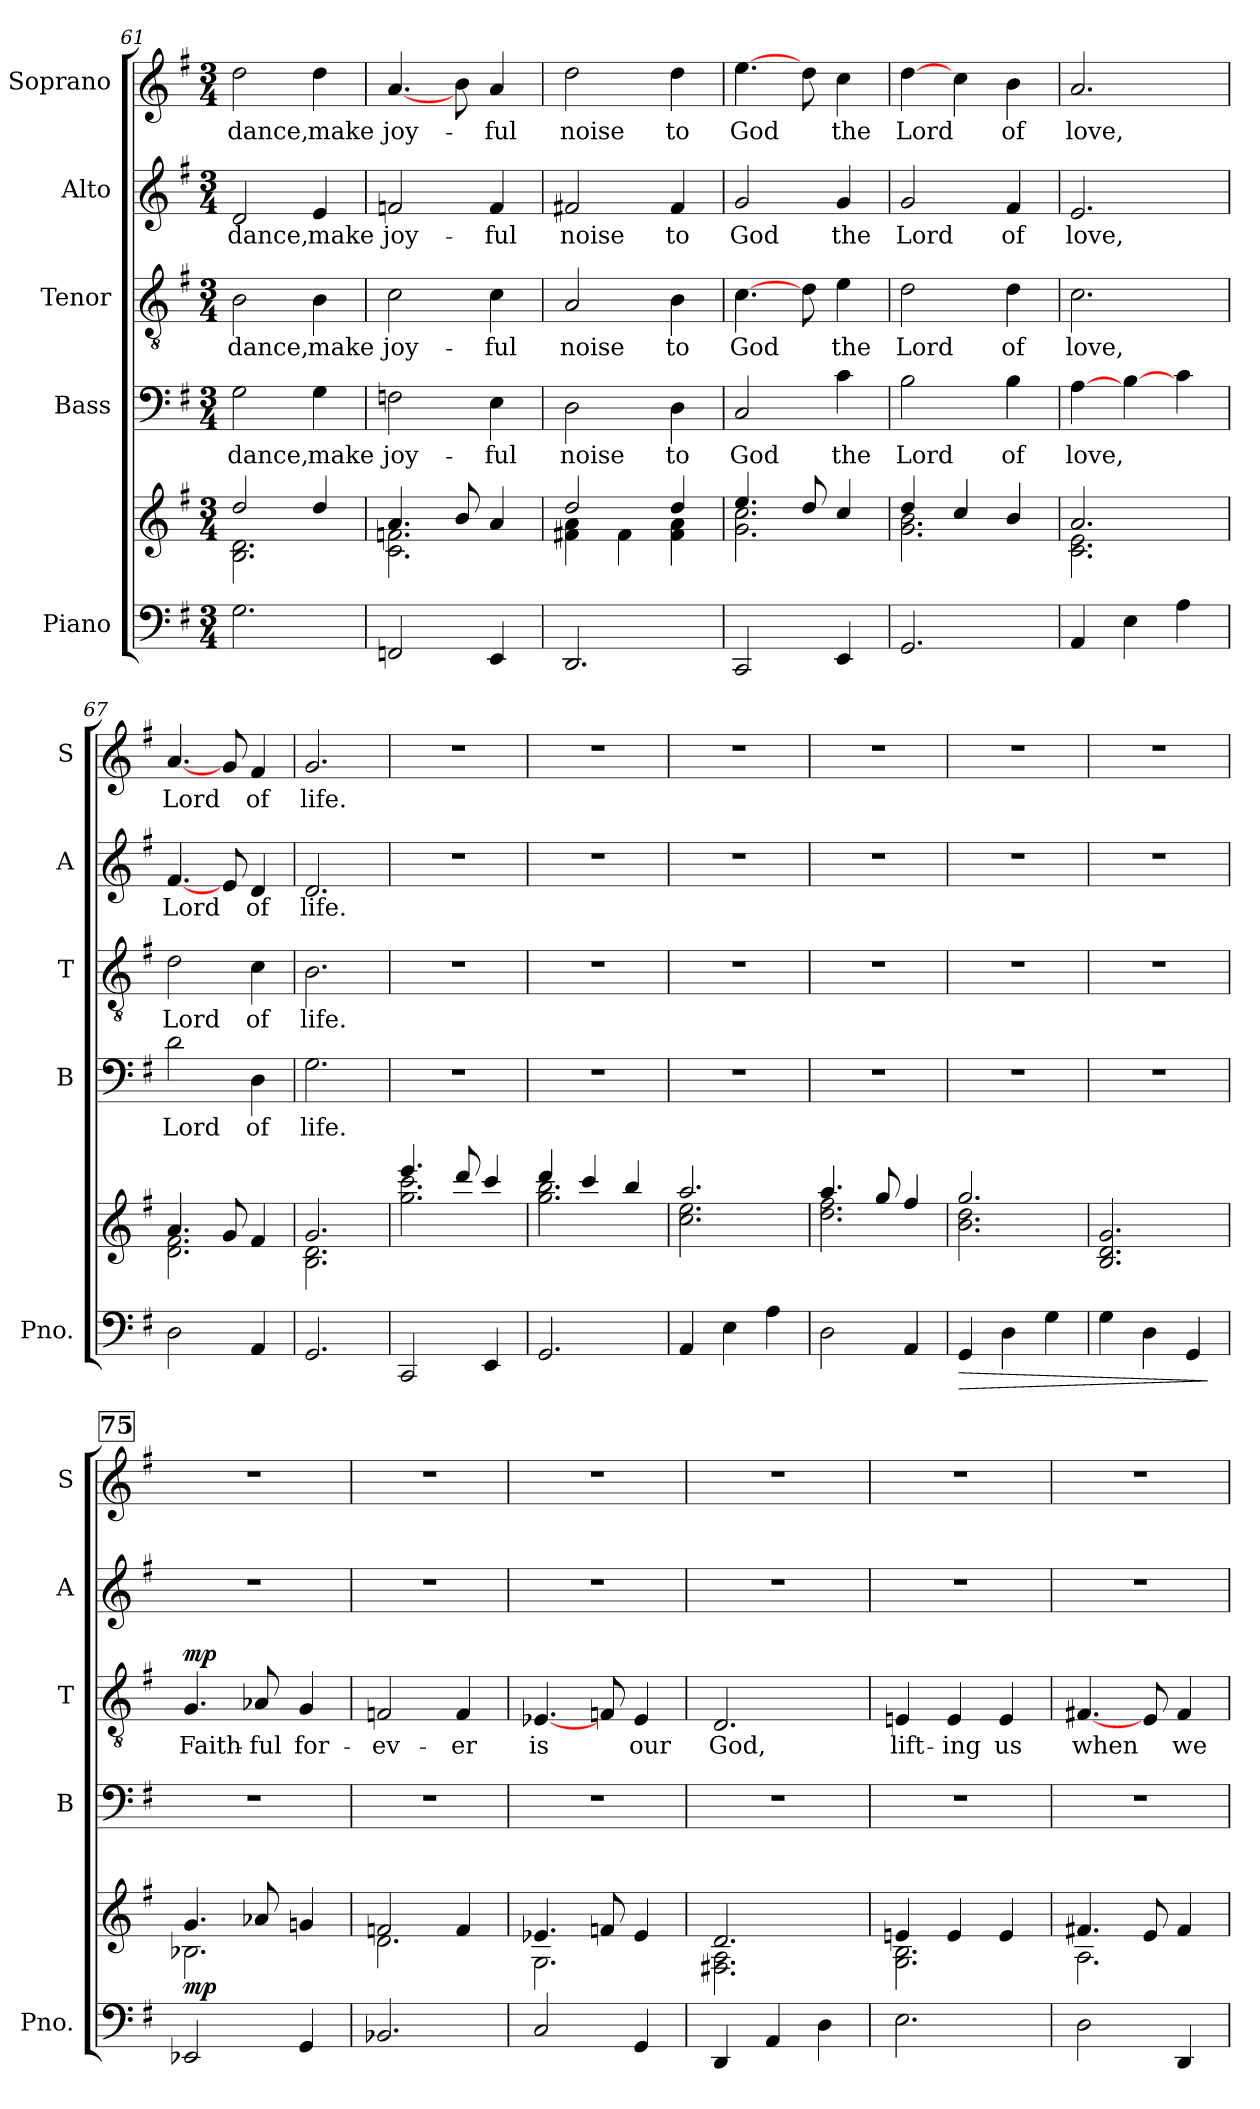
**kern	**kern	**dynam	**kern	**text	**kern	**text	**dynam	**kern	**text	**kern	**text
*part5	*part5	*part5	*part4	*part4	*part3	*part3	*part3	*part2	*part2	*part1	*part1
*staff6	*staff5	*staff5/6	*staff4	*staff4	*staff3	*staff3	*staff3	*staff2	*staff2	*staff1	*staff1
*I"Piano	*	*	*I"Bass	*	*I"Tenor	*	*	*I"Alto	*	*I"Soprano	*
*I'Pno.	*	*	*I'B	*	*I'T	*	*	*I'A	*	*I'S	*
*clefF4	*clefG2	*	*clefF4	*	*clefGv2	*	*	*clefG2	*	*clefG2	*
*k[f#]	*k[f#]	*	*k[f#]	*	*k[f#]	*	*	*k[f#]	*	*k[f#]	*
*G:	*G:	*	*G:	*	*G:	*	*	*G:	*	*G:	*
*M3/4	*M3/4	*	*M3/4	*	*M3/4	*	*	*M3/4	*	*M3/4	*
=61	=61	=61	=61	=61	=61	=61	=61	=61	=61	=61	=61
*	*^	*	*	*	*	*	*	*	*	*	*
2.G\	2dd/	2.B\ 2.d\	.	2G\	dance,	2B\	dance,	.	2d/	dance,	2dd\	dance,
.	4dd/	.	.	4G\	make	4B\	make	.	4e/	make	4dd\	make
=62	=62	=62	=62	=62	=62	=62	=62	=62	=62	=62	=62	=62
2FFn/	4.a/	2.c\ 2.fn\	.	2Fn\	joy-	2c\	joy-	.	2fn/	joy-	[4.a/	joy-
.	8b/	.	.	.	.	.	.	.	.	.	8b\	.
4EE/	4a/	.	.	4E\	-ful	4c\	-ful	.	4f/	-ful	4a/	-ful
=63	=63	=63	=63	=63	=63	=63	=63	=63	=63	=63	=63	=63
2.DD/	2dd/	4f#X\ 4a\	.	2D\	noise	2A/	noise	.	2f#X/	noise	2dd\	noise
.	.	4f#\	.	.	.	.	.	.	.	.	.	.
.	4dd/	4f#\ 4a\	.	4D\	to	4B\	to	.	4f#/	to	4dd\	to
=64	=64	=64	=64	=64	=64	=64	=64	=64	=64	=64	=64	=64
2CC/	4.ee/	2.g\ 2.cc\	.	2C/	God	[4.c\	God	.	2g/	God	[4.ee\	God
.	8dd/	.	.	.	.	8d\	.	.	.	.	8dd\	.
4EE/	4cc/	.	.	4c\	the	4e\	the	.	4g/	the	4cc\	the
!!LO:PB:g=z
=65	=65	=65	=65	=65	=65	=65	=65	=65	=65	=65	=65	=65
2.GG/	4dd/	2.g\ 2.b\	.	2B\	Lord	2d\	Lord	.	2g/	Lord	[4dd\	Lord
.	4cc/	.	.	.	.	.	.	.	.	.	4cc\	.
.	4b/	.	.	4B\	of	4d\	of	.	4f#/	of	4b\	of
=66	=66	=66	=66	=66	=66	=66	=66	=66	=66	=66	=66	=66
4AA/	2.a/	2.c\ 2.e\	.	[4A\	love,	2.c\	love,	.	2.e/	love,	2.a/	love,
4E\	.	.	.	[4B\	.	.	.	.	.	.	.	.
4A\	.	.	.	4c\	.	.	.	.	.	.	.	.
=67	=67	=67	=67	=67	=67	=67	=67	=67	=67	=67	=67	=67
2D\	4.a/	2.d\ 2.f#\	.	2d\	Lord	2d\	Lord	.	[4.f#/	Lord	[4.a/	Lord
.	8g/	.	.	.	.	.	.	.	8e/	.	8g/	.
4AA/	4f#/	.	.	4D\	of	4c\	of	.	4d/	of	4f#/	of
=68	=68	=68	=68	=68	=68	=68	=68	=68	=68	=68	=68	=68
2.GG/	2.g/	2.B\ 2.d\	.	2.G\	life.	2.B\	life.	.	2.d/	life.	2.g/	life.
=69	=69	=69	=69	=69	=69	=69	=69	=69	=69	=69	=69	=69
2CC/	4.eee/	2.gg\ 2.ccc\	.	2.r	.	2.r	.	.	2.r	.	2.r	.
.	8ddd/	.	.	.	.	.	.	.	.	.	.	.
4EE/	4ccc/	.	.	.	.	.	.	.	.	.	.	.
=70	=70	=70	=70	=70	=70	=70	=70	=70	=70	=70	=70	=70
2.GG/	4ddd/	2.gg\ 2.bb\	.	2.r	.	2.r	.	.	2.r	.	2.r	.
.	4ccc/	.	.	.	.	.	.	.	.	.	.	.
.	4bb/	.	.	.	.	.	.	.	.	.	.	.
=71	=71	=71	=71	=71	=71	=71	=71	=71	=71	=71	=71	=71
4AA/	2.aa/	2.cc\ 2.ee\	.	2.r	.	2.r	.	.	2.r	.	2.r	.
4E\	.	.	.	.	.	.	.	.	.	.	.	.
4A\	.	.	.	.	.	.	.	.	.	.	.	.
!!LO:LB:g=z
=72	=72	=72	=72	=72	=72	=72	=72	=72	=72	=72	=72	=72
2D\	4.aa/	2.dd\ 2.ff#\	.	2.r	.	2.r	.	.	2.r	.	2.r	.
.	8gg/	.	.	.	.	.	.	.	.	.	.	.
4AA/	4ff#/	.	.	.	.	.	.	.	.	.	.	.
=73	=73	=73	=73	=73	=73	=73	=73	=73	=73	=73	=73	=73
!	!	!	!LO:HP:b=2	!	!	!	!	!	!	!	!	!
4GG/	2.gg/	2.b\ 2.dd\	>	2.r	.	2.r	.	.	2.r	.	2.r	.
4D\	.	.	.	.	.	.	.	.	.	.	.	.
4G\	.	.	.	.	.	.	.	.	.	.	.	.
*	*v	*v	*	*	*	*	*	*	*	*	*	*
=74	=74	=74	=74	=74	=74	=74	=74	=74	=74	=74	=74
4G\	2.B/ 2.d/ 2.g/	.	2.r	.	2.r	.	.	2.r	.	2.r	.
4D\	.	.	.	.	.	.	.	.	.	.	.
4GG/	.	.	.	.	.	.	.	.	.	.	.
.	.	]	.	.	.	.	.	.	.	.	.
!!LO:REH:place=s1:a:B:fs=11.7:t=75
=75	=75	=75	=75	=75	=75	=75	=75	=75	=75	=75	=75
*	*^	*	*	*	*	*	*	*	*	*	*
!	!	!	!LO:DY:b	!	!	!	!	!LO:DY:b	!	!	!	!
2EE-X/	4.g/	2.B-X\	mp	2.r	.	4.G/	Faith-	mp	2.r	.	2.r	.
.	8a-X/	.	.	.	.	8A-X/	-ful	.	.	.	.	.
4GG/	4gn/	.	.	.	.	4G/	for-	.	.	.	.	.
=76	=76	=76	=76	=76	=76	=76	=76	=76	=76	=76	=76	=76
2.BB-X/	2fn/	2.d\	.	2.r	.	2Fn/	-ev-	.	2.r	.	2.r	.
.	4f/	.	.	.	.	4F/	-er	.	.	.	.	.
=77	=77	=77	=77	=77	=77	=77	=77	=77	=77	=77	=77	=77
2C/	4.e-X/	2.G\	.	2.r	.	[4.E-X/	is	.	2.r	.	2.r	.
.	8fn/	.	.	.	.	8Fn/	.	.	.	.	.	.
4GG/	4e-/	.	.	.	.	4E-/	our	.	.	.	.	.
=78	=78	=78	=78	=78	=78	=78	=78	=78	=78	=78	=78	=78
4DD/	2.d/	2.F#X\ 2.A\	.	2.r	.	2.D/	God,	.	2.r	.	2.r	.
4AA/	.	.	.	.	.	.	.	.	.	.	.	.
4D\	.	.	.	.	.	.	.	.	.	.	.	.
!!LO:PB:g=z
=79	=79	=79	=79	=79	=79	=79	=79	=79	=79	=79	=79	=79
2.E\	4en/	2.G\ 2.B\	.	2.r	.	4En/	lift-	.	2.r	.	2.r	.
.	4e/	.	.	.	.	4E/	-ing	.	.	.	.	.
.	4e/	.	.	.	.	4E/	us	.	.	.	.	.
=80	=80	=80	=80	=80	=80	=80	=80	=80	=80	=80	=80	=80
2D\	4.f#X/	2.A\	.	2.r	.	[4.F#X/	when	.	2.r	.	2.r	.
.	8e/	.	.	.	.	8E/	.	.	.	.	.	.
4DD/	4f#/	.	.	.	.	4F#/	we	.	.	.	.	.
*	*v	*v	*	*	*	*	*	*	*	*	*	*
=	=	=	=	=	=	=	=	=	=	=	=
*-	*-	*-	*-	*-	*-	*-	*-	*-	*-	*-	*-
